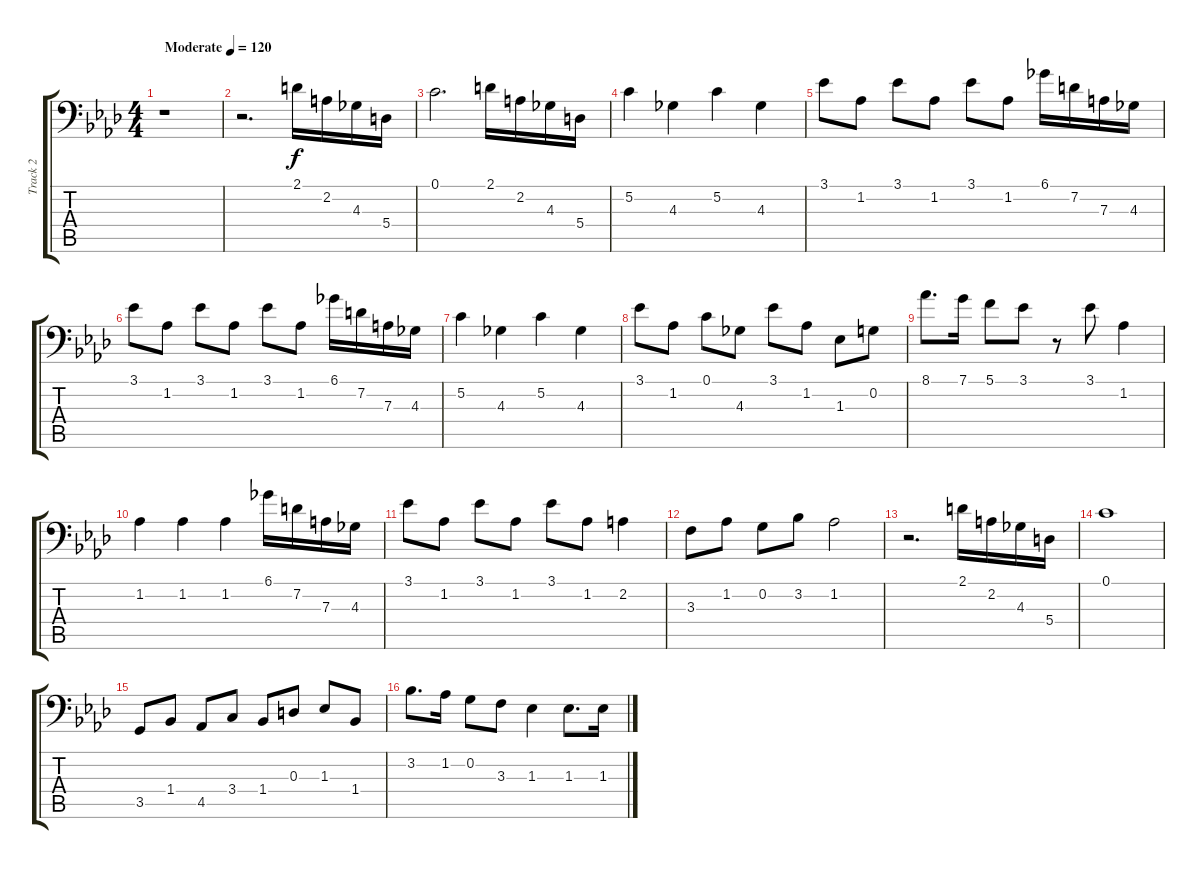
\track ("Track 2" "Track 2") {instrument acousticguitarsteel}
\staff {score tabs}
\tuning (C3 G2 D2 A1 E1 B0) {hide}
\ts (4 4)
\tempo (120 "Moderate")
\clef f4
\ks ab
r.1{dy f instrument acousticguitarsteel} |
r.2{d} 2.1.16 2.2.16 4.3.16 5.4.16 |
0.1.2{d} 2.1.16 2.2.16 4.3.16 5.4.16 |
5.2.4 4.3.4 5.2.4 4.3.4 |
3.1.8 1.2.8 3.1.8 1.2.8 3.1.8 1.2.8 6.1.16 7.2.16 7.3.16 4.3.16 |
3.1.8 1.2.8 3.1.8 1.2.8 3.1.8 1.2.8 6.1.16 7.2.16 7.3.16 4.3.16 |
5.2.4 4.3.4 5.2.4 4.3.4 |
3.1.8 1.2.8 0.1.8 4.3.8 3.1.8 1.2.8 1.3.8 0.2.8 |
8.1.8{d} 7.1.16 5.1.8 3.1.8 r.8 3.1.8 1.2.4 |
1.2.4 1.2.4 1.2.4 6.1.16 7.2.16 7.3.16 4.3.16 |
3.1.8 1.2.8 3.1.8 1.2.8 3.1.8 1.2.8 2.2.4 |
3.3.8 1.2.8 0.2.8 3.2.8 1.2.2 |
r.2{d} 2.1.16 2.2.16 4.3.16 5.4.16 |
0.1.1 |
3.5.8 1.4.8 4.5.8 3.4.8 1.4.8 0.3.8 1.3.8 1.4.8 |
3.2.8{d} 1.2.16 0.2.8 3.3.8 1.3.4 1.3.8{d} 1.3.16
